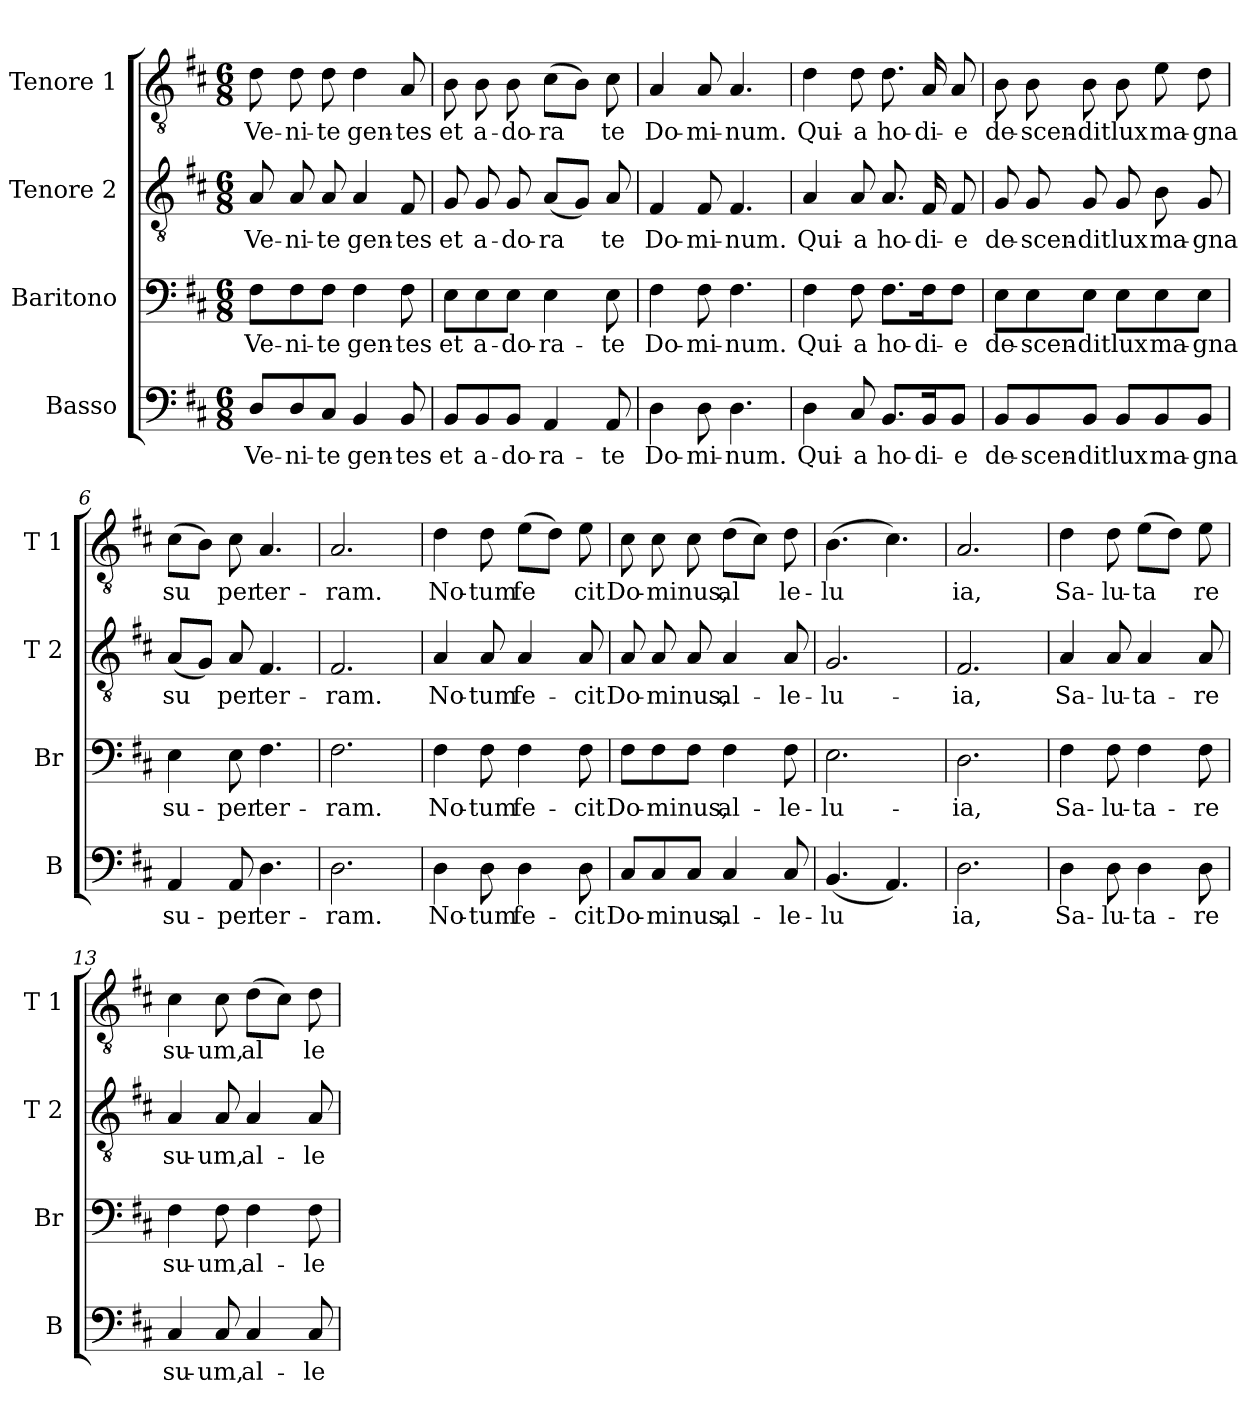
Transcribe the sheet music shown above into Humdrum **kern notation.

**kern	**text	**kern	**text	**kern	**text	**kern	**text
*part4	*part4	*part3	*part3	*part2	*part2	*part1	*part1
*staff4	*staff4	*staff3	*staff3	*staff2	*staff2	*staff1	*staff1
*I"Basso	*	*I"Baritono	*	*I"Tenore 2	*	*I"Tenore 1	*
*I'B	*	*I'Br	*	*I'T 2	*	*I'T 1	*
!!LO:PB:g=z
*stria5	*	*stria5	*	*stria5	*	*stria5	*
*clefF4	*	*clefF4	*	*clefGv2	*	*clefGv2	*
*k[f#c#]	*	*k[f#c#]	*	*k[f#c#]	*	*k[f#c#]	*
*D:	*	*D:	*	*D:	*	*D:	*
*M6/8	*	*M6/8	*	*M6/8	*	*M6/8	*
=1	=1	=1	=1	=1	=1	=1	=1
!	!LO:LY:b:cj	!	!LO:LY:b:cj	!	!LO:LY:b:cj	!	!LO:LY:b:cj
8D/L	Ve-	8F#\L	Ve-	8A/	Ve-	8d\	Ve-
!	!LO:LY:b:cj	!	!LO:LY:b:cj	!	!LO:LY:b:cj	!	!LO:LY:b:cj
8D/	-ni-	8F#\	-ni-	8A/	-ni-	8d\	-ni-
!	!LO:LY:b:cj	!	!LO:LY:b:cj	!	!LO:LY:b:cj	!	!LO:LY:b:cj
8C#/J	-te	8F#\J	-te	8A/	-te	8d\	-te
!	!LO:LY:b:cj	!	!LO:LY:b:cj	!	!LO:LY:b:cj	!	!LO:LY:b:cj
4BB/	gen-	4F#\	gen-	4A/	gen-	4d\	gen-
!	!LO:LY:b:cj	!	!LO:LY:b:cj	!	!LO:LY:b:cj	!	!LO:LY:b:cj
8BB/	-tes	8F#\	-tes	8F#/	-tes	8A/	-tes
=2	=2	=2	=2	=2	=2	=2	=2
!	!LO:LY:b:cj	!	!LO:LY:b:cj	!	!LO:LY:b:cj	!	!LO:LY:b:cj
8BB/L	et	8E\L	et	8G/	et	8B\	et
!	!LO:LY:b:cj	!	!LO:LY:b:cj	!	!LO:LY:b:cj	!	!LO:LY:b:cj
8BB/	a-	8E\	a-	8G/	a-	8B\	a-
!	!LO:LY:b:cj	!	!LO:LY:b:cj	!	!LO:LY:b:cj	!	!LO:LY:b:cj
8BB/J	-do-	8E\J	-do-	8G/	-do-	8B\	-do-
!	!LO:LY:b:cj	!	!LO:LY:b:cj	!	!LO:LY:b:cj	!	!LO:LY:b:cj
4AA/	-ra-	4E\	-ra-	(<8A/L	-ra-	(>8c#\L	-ra-
!	!	!	!	!	!LO:LY:b:cj	!	!LO:LY:b:cj
.	.	.	.	8G/J)	--	8B\J)	--
!	!LO:LY:b:cj	!	!LO:LY:b:cj	!	!LO:LY:b:cj	!	!LO:LY:b:cj
8AA/	-te	8E\	-te	8A/	-te	8c#\	-te
=3	=3	=3	=3	=3	=3	=3	=3
!	!LO:LY:b:cj	!	!LO:LY:b:cj	!	!LO:LY:b:cj	!	!LO:LY:b:cj
4D\	Do-	4F#\	Do-	4F#/	Do-	4A/	Do-
!	!LO:LY:b:cj	!	!LO:LY:b:cj	!	!LO:LY:b:cj	!	!LO:LY:b:cj
8D\	-mi-	8F#\	-mi-	8F#/	-mi-	8A/	-mi-
!	!LO:LY:b:cj	!	!LO:LY:b:cj	!	!LO:LY:b:cj	!	!LO:LY:b:cj
4.D\	-num.	4.F#\	-num.	4.F#/	-num.	4.A/	-num.
!!LO:LB:g=z
=4	=4	=4	=4	=4	=4	=4	=4
!	!LO:LY:b:cj	!	!LO:LY:b:cj	!	!LO:LY:b:cj	!	!LO:LY:b:cj
4D\	Qui-	4F#\	Qui-	4A/	Qui-	4d\	Qui-
!	!LO:LY:b:cj	!	!LO:LY:b:cj	!	!LO:LY:b:cj	!	!LO:LY:b:cj
8C#/	-a	8F#\	-a	8A/	-a	8d\	-a
!	!LO:LY:b:cj	!	!LO:LY:b:cj	!	!LO:LY:b:cj	!	!LO:LY:b:cj
8.BB/L	ho-	8.F#\L	ho-	8.A/	ho-	8.d\	ho-
!	!LO:LY:b:cj	!	!LO:LY:b:cj	!	!LO:LY:b:cj	!	!LO:LY:b:cj
16BB/K	-di-	16F#\K	-di-	16F#/	-di-	16A/	-di-
!	!LO:LY:b:cj	!	!LO:LY:b:cj	!	!LO:LY:b:cj	!	!LO:LY:b:cj
8BB/J	-e	8F#\J	-e	8F#/	-e	8A/	-e
=5	=5	=5	=5	=5	=5	=5	=5
!	!LO:LY:b:cj	!	!LO:LY:b:cj	!	!LO:LY:b:cj	!	!LO:LY:b:cj
8BB/L	de-	8E\L	de-	8G/	de-	8B\	de-
!	!LO:LY:b:cj	!	!LO:LY:b:cj	!	!LO:LY:b:cj	!	!LO:LY:b:cj
8BB/	-scen-	8E\	-scen-	8G/	-scen-	8B\	-scen-
!	!LO:LY:b:cj	!	!LO:LY:b:cj	!	!LO:LY:b:cj	!	!LO:LY:b:cj
8BB/J	-dit	8E\J	-dit	8G/	-dit	8B\	-dit
!	!LO:LY:b:cj	!	!LO:LY:b:cj	!	!LO:LY:b:cj	!	!LO:LY:b:cj
8BB/L	lux	8E\L	lux	8G/	lux	8B\	lux
!	!LO:LY:b:cj	!	!LO:LY:b:cj	!	!LO:LY:b:cj	!	!LO:LY:b:cj
8BB/	ma-	8E\	ma-	8B\	ma-	8e\	ma-
!	!LO:LY:b:cj	!	!LO:LY:b:cj	!	!LO:LY:b:cj	!	!LO:LY:b:cj
8BB/J	-gna	8E\J	-gna	8G/	-gna	8d\	-gna
=6	=6	=6	=6	=6	=6	=6	=6
!	!LO:LY:b:cj	!	!LO:LY:b:cj	!	!LO:LY:b:cj	!	!LO:LY:b:cj
4AA/	su-	4E\	su-	(<8A/L	su-	(>8c#\L	su-
!	!	!	!	!	!LO:LY:b:cj	!	!LO:LY:b:cj
.	.	.	.	8G/J)	--	8B\J)	--
!	!LO:LY:b:cj	!	!LO:LY:b:cj	!	!LO:LY:b:cj	!	!LO:LY:b:cj
8AA/	-per	8E\	-per	8A/	-per	8c#\	-per
!	!LO:LY:b:cj	!	!LO:LY:b:cj	!	!LO:LY:b:cj	!	!LO:LY:b:cj
4.D\	ter-	4.F#\	ter-	4.F#/	ter-	4.A/	ter-
=7	=7	=7	=7	=7	=7	=7	=7
!	!LO:LY:b:cj	!	!LO:LY:b:cj	!	!LO:LY:b:cj	!	!LO:LY:b:cj
2.D\	-ram.	2.F#\	-ram.	2.F#/	-ram.	2.A/	-ram.
!!LO:PB:g=z
=8	=8	=8	=8	=8	=8	=8	=8
!	!LO:LY:b:cj	!	!LO:LY:b:cj	!	!LO:LY:b:cj	!	!LO:LY:b:cj
4D\	No-	4F#\	No-	4A/	No-	4d\	No-
!	!LO:LY:b:cj	!	!LO:LY:b:cj	!	!LO:LY:b:cj	!	!LO:LY:b:cj
8D\	-tum	8F#\	-tum	8A/	-tum	8d\	-tum
!	!LO:LY:b:cj	!	!LO:LY:b:cj	!	!LO:LY:b:cj	!	!LO:LY:b:cj
4D\	fe-	4F#\	fe-	4A/	fe-	(>8e\L	fe-
!	!	!	!	!	!	!	!LO:LY:b:cj
.	.	.	.	.	.	8d\J)	--
!	!LO:LY:b:cj	!	!LO:LY:b:cj	!	!LO:LY:b:cj	!	!LO:LY:b:cj
8D\	-cit	8F#\	-cit	8A/	-cit	8e\	-cit
=9	=9	=9	=9	=9	=9	=9	=9
!	!LO:LY:b:cj	!	!LO:LY:b:cj	!	!LO:LY:b:cj	!	!LO:LY:b:cj
8C#/L	Do-	8F#\L	Do-	8A/	Do-	8c#\	Do-
!	!LO:LY:b:cj	!	!LO:LY:b:cj	!	!LO:LY:b:cj	!	!LO:LY:b:cj
8C#/	-minus,	8F#\	-minus,	8A/	-minus,	8c#\	-minus,
!	!LO:LY:b:cj	!	!LO:LY:b:cj	!	!LO:LY:b:cj	!	!LO:LY:b:cj
8C#/J	.	8F#\J	.	8A/	.	8c#\	.
!	!LO:LY:b:cj	!	!LO:LY:b:cj	!	!LO:LY:b:cj	!	!LO:LY:b:cj
4C#/	al-	4F#\	al-	4A/	al-	(>8d\L	al-
!	!	!	!	!	!	!	!LO:LY:b:cj
.	.	.	.	.	.	8c#\J)	--
!	!LO:LY:b:cj	!	!LO:LY:b:cj	!	!LO:LY:b:cj	!	!LO:LY:b:cj
8C#/	-le-	8F#\	-le-	8A/	-le-	8d\	-le-
=10	=10	=10	=10	=10	=10	=10	=10
!	!LO:LY:b:cj	!	!LO:LY:b:cj	!	!LO:LY:b:cj	!	!LO:LY:b:cj
(<4.BB/	-lu-	2.E\	-lu-	2.G/	-lu-	(>4.B\	-lu-
!	!LO:LY:b:cj	!	!	!	!	!	!LO:LY:b:cj
4.AA/)	--	.	.	.	.	4.c#\)	--
=11	=11	=11	=11	=11	=11	=11	=11
!	!LO:LY:b:cj	!	!LO:LY:b:cj	!	!LO:LY:b:cj	!	!LO:LY:b:cj
2.D\	-ia,	2.D\	-ia,	2.F#/	-ia,	2.A/	-ia,
=12	=12	=12	=12	=12	=12	=12	=12
!	!LO:LY:b:cj	!	!LO:LY:b:cj	!	!LO:LY:b:cj	!	!LO:LY:b:cj
4D\	Sa-	4F#\	Sa-	4A/	Sa-	4d\	Sa-
!	!LO:LY:b:cj	!	!LO:LY:b:cj	!	!LO:LY:b:cj	!	!LO:LY:b:cj
8D\	-lu-	8F#\	-lu-	8A/	-lu-	8d\	-lu-
!	!LO:LY:b:cj	!	!LO:LY:b:cj	!	!LO:LY:b:cj	!	!LO:LY:b:cj
4D\	-ta-	4F#\	-ta-	4A/	-ta-	(>8e\L	-ta-
!	!	!	!	!	!	!	!LO:LY:b:cj
.	.	.	.	.	.	8d\J)	--
!	!LO:LY:b:cj	!	!LO:LY:b:cj	!	!LO:LY:b:cj	!	!LO:LY:b:cj
8D\	-re	8F#\	-re	8A/	-re	8e\	-re
!!LO:PB:g=z
=13	=13	=13	=13	=13	=13	=13	=13
!	!LO:LY:b:cj	!	!LO:LY:b:cj	!	!LO:LY:b:cj	!	!LO:LY:b:cj
4C#/	su-	4F#\	su-	4A/	su-	4c#\	su-
!	!LO:LY:b:cj	!	!LO:LY:b:cj	!	!LO:LY:b:cj	!	!LO:LY:b:cj
8C#/	-um,	8F#\	-um,	8A/	-um,	8c#\	-um,
!	!LO:LY:b:cj	!	!LO:LY:b:cj	!	!LO:LY:b:cj	!	!LO:LY:b:cj
4C#/	al-	4F#\	al-	4A/	al-	(>8d\L	al-
!	!	!	!	!	!	!	!LO:LY:b:cj
.	.	.	.	.	.	8c#\J)	--
!	!LO:LY:b:cj	!	!LO:LY:b:cj	!	!LO:LY:b:cj	!	!LO:LY:b:cj
8C#/	-le-	8F#\	-le-	8A/	-le-	8d\	-le-
=	=	=	=	=	=	=	=
*-	*-	*-	*-	*-	*-	*-	*-
